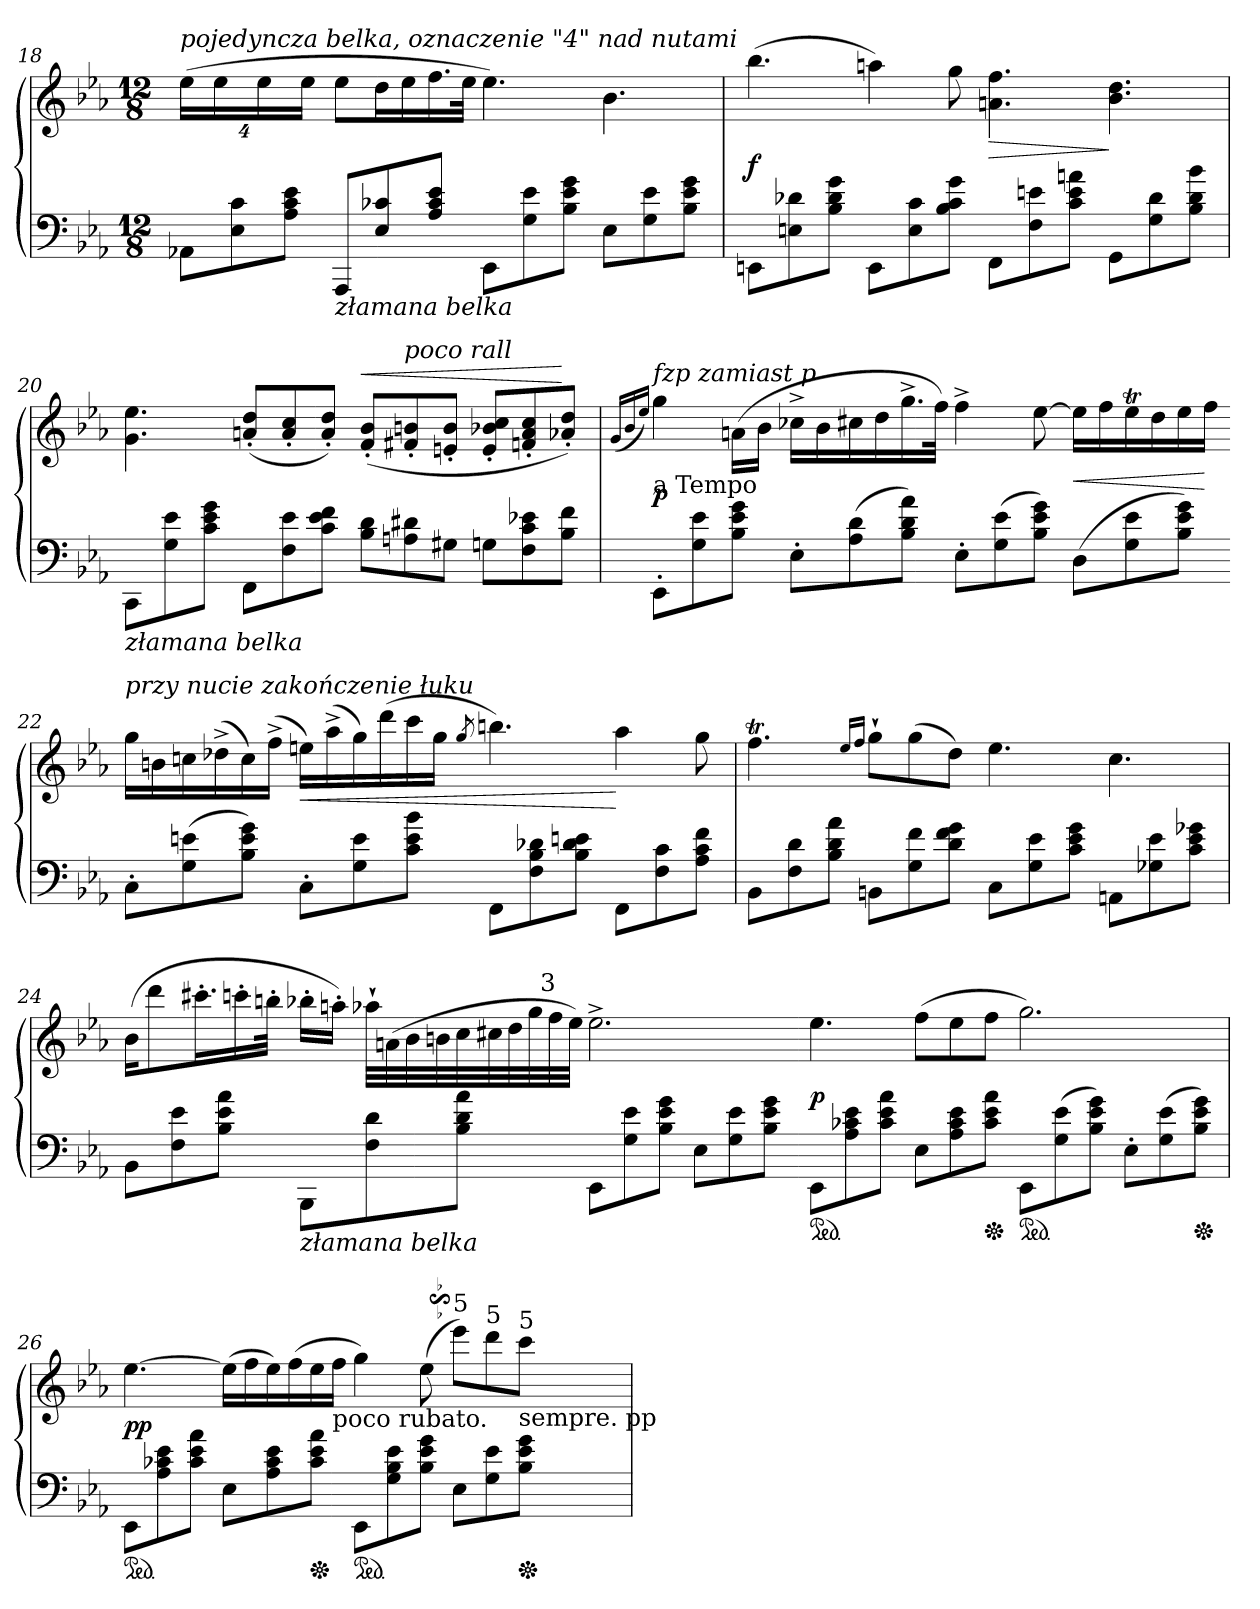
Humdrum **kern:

**kern	**kern	**dynam
*part1	*part1	*part1
*staff2	*staff1	*staff1/2
*clefF4	*clefG2	*
*k[b-e-a-]	*k[b-e-a-]	*
*M12/8	*M12/8	*
=18	=18	=18
!	!LO:TX:a:i:t=pojedyncza belka, oznaczenie "4" nad nutami	!
8AA-XL	(32%3ee-LL	.
.	32%3ee-	.
8E- 8c	.	.
.	32%3ee-	.
8A- 8c 8e-J	.	.
.	32%3ee-JJ	.
!LO:TX:b:i:t=złamana belka	!	!
8AAA-L	8ee-L	.
8E- 8c-X	16ddL	.
.	16ee-	.
8A- 8c- 8e-J	16.ff	.
.	32ee-JJk	.
8EE-L	4.ee-)	.
8G 8e-	.	.
8B- 8e- 8gJ	.	.
8E-L	4.b-	.
8G 8e-	.	.
8B- 8e- 8gJ	.	.
=19	=19	=19
8EEnL	(4.bb-	f
8En 8d-X	.	.
8B- 8d- 8gJ	.	.
8EEL	4aan)	.
8E 8c	.	.
8B- 8c 8gJ	8gg	.
8FFL	4.an 4.ff	>
8F 8en	.	.
8c 8e 8anJ	.	.
8GGL	4.b- 4.dd	]
8G 8d-	.	.
8B- 8d- 8b-J	.	.
=20	=20	=20
!LO:TX:b:i:t=złamana belka	!	!
8CCL	4.g 4.ee-	.
8G 8e-	.	.
8c 8e- 8gJ	.	.
8FFL	(8an'/ 8dd'/L	.
8F 8e-	8a' 8cc'	.
8c 8e- 8fJ	8a' 8dd'J)	.
!	!	!LO:HP:a
8B- 8dL	(8f' 8b-'L	<
!	!LO:TX:a:i:t=poco rall	!
8An 8d#X	8f#X' 8bn'	.
8G#XJ	8en' 8b'J	.
8GnL	8e' 8b-X' 8cc'L	.
8F 8c 8e-X	8fn' 8a' 8cc'	.
8B- 8fJ	8a-X' 8dd'J)	[
=21	=21	=21
.	(16qg/LL	.
.	16qb-/	.
.	16qee-/JJ)	.
!	!LO:TX:b:t=a Tempo	!
!	!LO:TX:a:i:t=fzp zamiast p	!
8EE-'L	4gg	p
8G 8e-	.	.
8B- 8e- 8gJ	(16an\LL	.
.	16b-JJ	.
8E-'L	16cc-X^<LL	.
.	16b-	.
(8A- 8d	16cc#X	.
.	16dd	.
8B- 8d 8a-J)	16.gg^<	.
.	32ffJJk)	.
8E-'L	4ff^<	.
(8G 8e-	.	.
8B- 8e- 8gJ)	[8ee-	.
(8DL	16ee-LL]	<
.	16ff	.
8G 8e-	16ee-T	.
.	16dd	.
8B- 8e- 8gJ)	16ee-	.
.	16ffJJ	[
=22-	=22-	=22-
!	!LO:TX:a:i:t=przy nucie zakończenie łuku	!
8C'L	16ggLL	.
.	16bn	.
(8G 8en	16ccn	.
.	(16dd-X^	.
8B- 8e 8gJ)	16cc)	.
.	(16ff^JJ	.
8C'L	16eenLL)	<
.	(16aa-^	.
8G 8e	16gg)	.
.	(16ddd	.
8c 8e 8b-J	16ccc	.
.	16ggJJ	.
.	8qgg/	.
8FFL	4.bbn)	.
8F 8B- 8d-X	.	.
8B- 8d- 8enJ	.	.
8FFL	4aa-	[
8F 8c	.	.
8A- 8c 8fJ	8gg	.
=23	=23	=23
8BB-L	4.ffT	.
8F 8d	.	.
8B- 8d 8a-J	.	.
.	16qqee-/LL	.
.	16qqff/JJ	.
8BBnL	8gg`L	.
8G 8f	(>8gg	.
8d 8f 8gJ	8ddJ)	.
8CL	4.ee-	.
8G 8e-	.	.
8c 8e- 8gJ	.	.
8AAnL	4.cc	.
8G-X 8e-	.	.
8c 8e- 8g-XJ	.	.
=24	=24	=24
8BB-L	(16b-KL	.
.	8ddd	.
8F 8e-	.	.
.	16.ccc#X'L	.
8B- 8e- 8a-J	.	.
.	16cccn'	.
.	32bbn'JJk	.
!LO:TX:b:i:t=złamana belka	!	!
8BBB-L	16bb-X'LL	.
.	16aan'JJ)	.
8F 8d	32aa-X`LLL	.
.	(32an	.
.	32b-	.
.	32bn	.
*	*Xtuplet	*
8B- 8d 8a-J	48cc	.
.	48cc#X	.
.	48dd	.
.	48gg	.
!	!LO:TX:a:t=3	!
.	48ff	.
.	48ee-JJJ)	.
8EE-L	2.ee-^	.
8G 8e-	.	.
8B- 8e- 8gJ	.	.
8E-L	.	.
8G 8e-	.	.
8B- 8e- 8gJ	.	.
=25-	=25-	=25-
!LO:TX:b:i:t=złamana belka (też w 3. grupie ósemek)	!	!
*ped	*	*
8EE-L	4.ee-	p
8A- 8c-X 8e-	.	.
8c- 8e- 8a-J	.	.
8E-L	(8ffL	.
8A- 8c- 8e-	8ee-	.
*Xped	*	*
8c- 8e- 8a-J	8ffJ	.
*ped	*	*
8EE-L	2.gg)	.
(8G 8e-	.	.
8B- 8e- 8gJ)	.	.
8E-'L	.	.
(8G 8e-	.	.
*Xped	*	*
8B- 8e- 8gJ)	.	.
=26	=26	=26
!LO:TX:b:i:t=złamana belka (też w 3. grupie ósemek)	!	!
*ped	*	*
8EE-L	[4.ee-	pp
8A- 8c-X 8e-	.	.
8c- 8e- 8a-J	.	.
8E-L	(16ee-LL]	.
.	16ff	.
8A- 8c- 8e-	16ee-)	.
.	(16ff	.
*Xped	*	*
8c- 8e- 8a-J	16ee-	.
!	!LO:TX:b:t=poco rubato.	!
.	16ffJJ	.
*ped	*	*
8EE-L	4gg)	.
8G 8B- 8e-	.	.
8B- 8e- 8gJ	(8ee-$Ss	.
!	!LO:TX:a:t=5	!
8E-L	8eee-L)	.
!	!LO:TX:a:t=5	!
8G 8e-	8ddd	.
!	!LO:TX:b:t=sempre. pp	!
!	!LO:TX:a:t=5	!
*Xped	*	*
8B- 8e- 8gJ	8cccJ	.
=	=	=
*-	*-	*-
